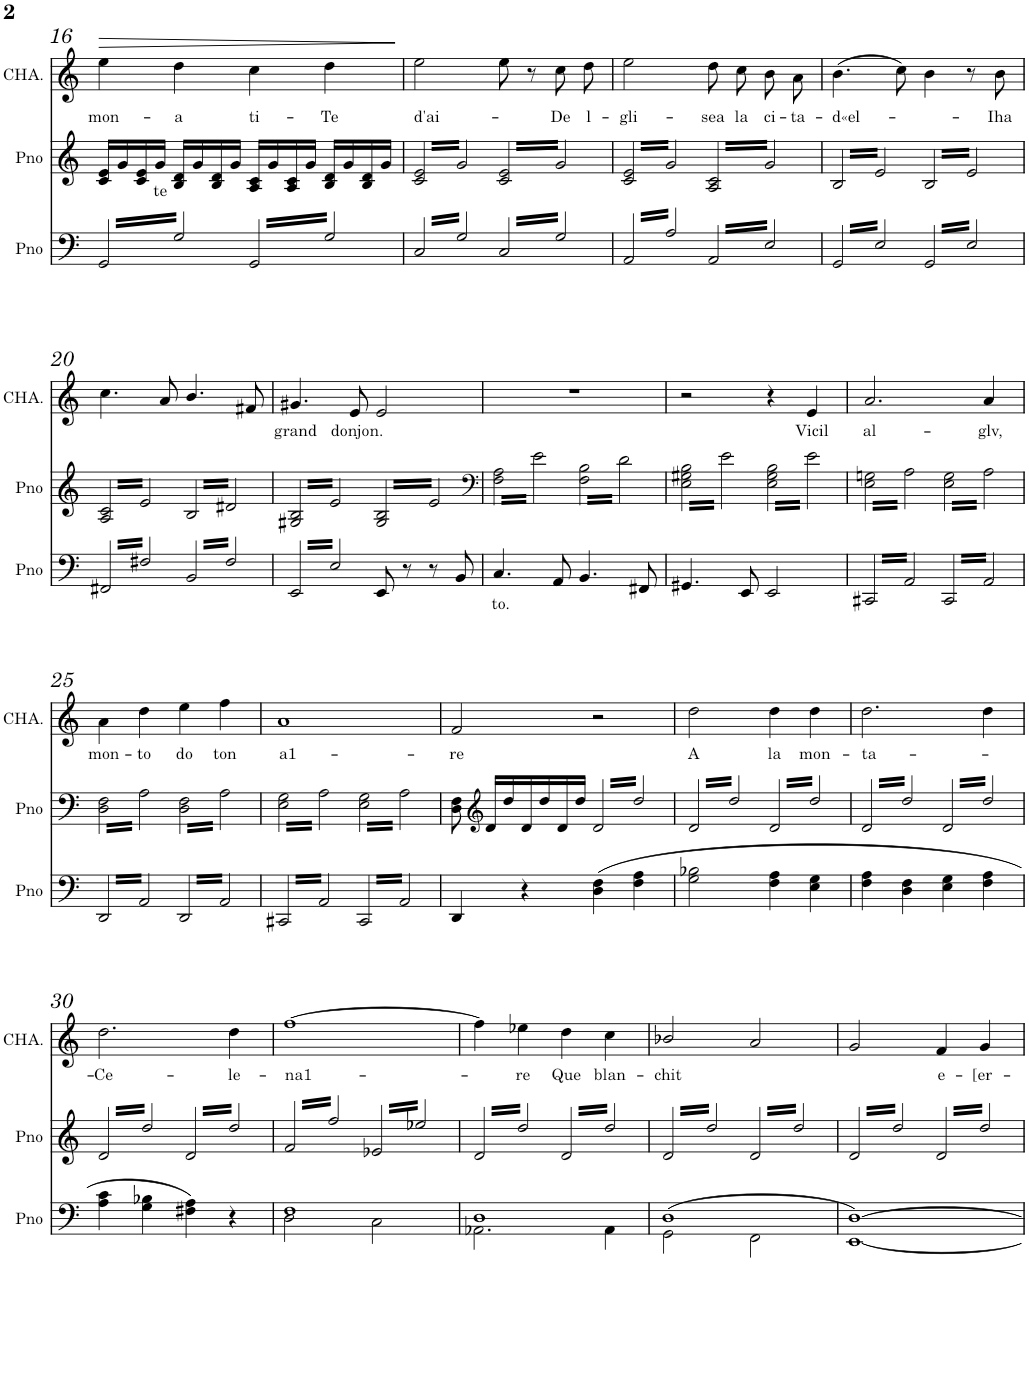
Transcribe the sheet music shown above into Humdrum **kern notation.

**kern	**text	**kern	**text	**kern	**text	**dynam
*part3	*part3	*part2	*part2	*part1	*part1	*part1
*staff3	*staff3	*staff2	*staff2	*staff1	*staff1	*staff1
*I"PIANO	*	*I"PIANO	*	*I"CHANT	*	*
*I'Pno	*	*I'Pno	*	*I'CHA.	*	*
!!LO:PB:g=z
*clefF4	*	*clefG2	*	*clefG2	*	*
*k[]	*	*k[]	*	*k[]	*	*
*M4/4	*	*M4/4	*	*M4/4	*	*
*met(c)	*	*met(c)	*	*met(c)	*	*
=16	=16	=16	=16	=16	=16	=16
!	!	!	!	!	!LO:LY:b	!LO:HP:b
*tremolo	*	*	*	*	*	*
32GG/LLL	.	16c/ 16e/LL	.	4ee\	mon-	>
32G/	.	.	.	.	.	.
32GG/	.	16g/	.	.	.	.
32G/	.	.	.	.	.	.
32GG/	.	16c/ 16e/	.	.	.	.
32G/	.	.	.	.	.	.
!	!	!	!LO:LY:b	!	!	!
32GG/	.	16g/JJ	te	.	.	.
32G/	.	.	.	.	.	.
!	!	!	!	!	!LO:LY:b	!
32GG/	.	16B/ 16d/LL	.	4dd\	-a	.
32G/	.	.	.	.	.	.
32GG/	.	16g/	.	.	.	.
32G/	.	.	.	.	.	.
32GG/	.	16B/ 16d/	.	.	.	.
32G/	.	.	.	.	.	.
32GG/	.	16g/JJ	.	.	.	.
32G/JJJ	.	.	.	.	.	.
!	!	!	!	!	!LO:LY:b	!
32GG/LLL	.	16A/ 16c/LL	.	4cc\	ti-	.
32G/	.	.	.	.	.	.
32GG/	.	16g/	.	.	.	.
32G/	.	.	.	.	.	.
32GG/	.	16A/ 16c/	.	.	.	.
32G/	.	.	.	.	.	.
32GG/	.	16g/JJ	.	.	.	.
32G/	.	.	.	.	.	.
!	!	!	!	!	!LO:LY:b	!
32GG/	.	16B/ 16d/LL	.	4dd\	-Te	.
32G/	.	.	.	.	.	.
32GG/	.	16g/	.	.	.	.
32G/	.	.	.	.	.	.
32GG/	.	16B/ 16d/	.	.	.	.
32G/	.	.	.	.	.	.
32GG/	.	16g/JJ	.	.	.	.
32G/JJJ	.	.	.	.	.	.
.	.	.	.	.	.	]
=17	=17	=17	=17	=17	=17	=17
!	!	!	!	!	!LO:LY:b	!
*	*	*tremolo	*	*	*	*
32C/LLL	.	32c/ 32e/LLL	.	2ee\	d'ai-	.
32G/	.	32g/	.	.	.	.
32C/	.	32c/ 32e/	.	.	.	.
32G/	.	32g/	.	.	.	.
32C/	.	32c/ 32e/	.	.	.	.
32G/	.	32g/	.	.	.	.
32C/	.	32c/ 32e/	.	.	.	.
32G/	.	32g/	.	.	.	.
32C/	.	32c/ 32e/	.	.	.	.
32G/	.	32g/	.	.	.	.
32C/	.	32c/ 32e/	.	.	.	.
32G/	.	32g/	.	.	.	.
32C/	.	32c/ 32e/	.	.	.	.
32G/	.	32g/	.	.	.	.
32C/	.	32c/ 32e/	.	.	.	.
32G/JJJ	.	32g/JJJ	.	.	.	.
32C/LLL	.	32c/ 32e/LLL	.	8ee\	.	.
32G/	.	32g/	.	.	.	.
32C/	.	32c/ 32e/	.	.	.	.
32G/	.	32g/	.	.	.	.
32C/	.	32c/ 32e/	.	8r	.	.
32G/	.	32g/	.	.	.	.
32C/	.	32c/ 32e/	.	.	.	.
32G/	.	32g/	.	.	.	.
!	!	!	!	!	!LO:LY:b	!
32C/	.	32c/ 32e/	.	8cc\L	-De	.
32G/	.	32g/	.	.	.	.
32C/	.	32c/ 32e/	.	.	.	.
32G/	.	32g/	.	.	.	.
!	!	!	!	!	!LO:LY:b	!
32C/	.	32c/ 32e/	.	8dd\J	l-	.
32G/	.	32g/	.	.	.	.
32C/	.	32c/ 32e/	.	.	.	.
32G/JJJ	.	32g/JJJ	.	.	.	.
=18	=18	=18	=18	=18	=18	=18
!	!	!	!	!	!LO:LY:b	!
32AA/LLL	.	32c/ 32e/LLL	.	2ee\	-gli-	.
32A/	.	32g/	.	.	.	.
32AA/	.	32c/ 32e/	.	.	.	.
32A/	.	32g/	.	.	.	.
32AA/	.	32c/ 32e/	.	.	.	.
32A/	.	32g/	.	.	.	.
32AA/	.	32c/ 32e/	.	.	.	.
32A/	.	32g/	.	.	.	.
32AA/	.	32c/ 32e/	.	.	.	.
32A/	.	32g/	.	.	.	.
32AA/	.	32c/ 32e/	.	.	.	.
32A/	.	32g/	.	.	.	.
32AA/	.	32c/ 32e/	.	.	.	.
32A/	.	32g/	.	.	.	.
32AA/	.	32c/ 32e/	.	.	.	.
32A/JJJ	.	32g/JJJ	.	.	.	.
!	!	!	!	!	!LO:LY:b	!
32AA/LLL	.	32A/ 32c/LLL	.	8dd\L	-sea	.
32E/	.	32g/	.	.	.	.
32AA/	.	32A/ 32c/	.	.	.	.
32E/	.	32g/	.	.	.	.
!	!	!	!	!	!LO:LY:b	!
32AA/	.	32A/ 32c/	.	8cc\J	la	.
32E/	.	32g/	.	.	.	.
32AA/	.	32A/ 32c/	.	.	.	.
32E/	.	32g/	.	.	.	.
!	!	!	!	!	!LO:LY:b	!
32AA/	.	32A/ 32c/	.	8b\L	ci-	.
32E/	.	32g/	.	.	.	.
32AA/	.	32A/ 32c/	.	.	.	.
32E/	.	32g/	.	.	.	.
!	!	!	!	!	!LO:LY:b	!
32AA/	.	32A/ 32c/	.	8a\J	-ta-	.
32E/	.	32g/	.	.	.	.
32AA/	.	32A/ 32c/	.	.	.	.
32E/JJJ	.	32g/JJJ	.	.	.	.
=19	=19	=19	=19	=19	=19	=19
!	!	!	!	!	!LO:LY:b	!
32GG/LLL	.	32B/LLL	.	(>4.b\	-d«el-	.
32E/	.	32e/	.	.	.	.
32GG/	.	32B/	.	.	.	.
32E/	.	32e/	.	.	.	.
32GG/	.	32B/	.	.	.	.
32E/	.	32e/	.	.	.	.
32GG/	.	32B/	.	.	.	.
32E/	.	32e/	.	.	.	.
32GG/	.	32B/	.	.	.	.
32E/	.	32e/	.	.	.	.
32GG/	.	32B/	.	.	.	.
32E/	.	32e/	.	.	.	.
32GG/	.	32B/	.	8cc\)	.	.
32E/	.	32e/	.	.	.	.
32GG/	.	32B/	.	.	.	.
32E/JJJ	.	32e/JJJ	.	.	.	.
32GG/LLL	.	32B/LLL	.	4b\	.	.
32E/	.	32e/	.	.	.	.
32GG/	.	32B/	.	.	.	.
32E/	.	32e/	.	.	.	.
32GG/	.	32B/	.	.	.	.
32E/	.	32e/	.	.	.	.
32GG/	.	32B/	.	.	.	.
32E/	.	32e/	.	.	.	.
32GG/	.	32B/	.	8r	.	.
32E/	.	32e/	.	.	.	.
32GG/	.	32B/	.	.	.	.
32E/	.	32e/	.	.	.	.
!	!	!	!	!	!LO:LY:b	!
32GG/	.	32B/	.	8b\	-Iha	.
32E/	.	32e/	.	.	.	.
32GG/	.	32B/	.	.	.	.
32E/JJJ	.	32e/JJJ	.	.	.	.
!!LO:LB:g=z
=20	=20	=20	=20	=20	=20	=20
32FF#X/LLL	.	32A/ 32c/LLL	.	4.cc\	.	.
32F#X/	.	32e/	.	.	.	.
32FF#X/	.	32A/ 32c/	.	.	.	.
32F#X/	.	32e/	.	.	.	.
32FF#X/	.	32A/ 32c/	.	.	.	.
32F#X/	.	32e/	.	.	.	.
32FF#X/	.	32A/ 32c/	.	.	.	.
32F#X/	.	32e/	.	.	.	.
32FF#X/	.	32A/ 32c/	.	.	.	.
32F#X/	.	32e/	.	.	.	.
32FF#X/	.	32A/ 32c/	.	.	.	.
32F#X/	.	32e/	.	.	.	.
32FF#X/	.	32A/ 32c/	.	8a/	.	.
32F#X/	.	32e/	.	.	.	.
32FF#X/	.	32A/ 32c/	.	.	.	.
32F#X/JJJ	.	32e/JJJ	.	.	.	.
32BB/LLL	.	32B/LLL	.	4.b/	.	.
32F#/	.	32d#X/	.	.	.	.
32BB/	.	32B/	.	.	.	.
32F#/	.	32d#X/	.	.	.	.
32BB/	.	32B/	.	.	.	.
32F#/	.	32d#X/	.	.	.	.
32BB/	.	32B/	.	.	.	.
32F#/	.	32d#X/	.	.	.	.
32BB/	.	32B/	.	.	.	.
32F#/	.	32d#X/	.	.	.	.
32BB/	.	32B/	.	.	.	.
32F#/	.	32d#X/	.	.	.	.
32BB/	.	32B/	.	8f#X/	.	.
32F#/	.	32d#X/	.	.	.	.
32BB/	.	32B/	.	.	.	.
32F#/JJJ	.	32d#X/JJJ	.	.	.	.
=21	=21	=21	=21	=21	=21	=21
!	!	!	!	!	!LO:LY:b	!
32EE/LLL	.	32G#X/ 32B/LLL	.	4.g#X/	grand	.
32E/	.	32e/	.	.	.	.
32EE/	.	32G#X/ 32B/	.	.	.	.
32E/	.	32e/	.	.	.	.
32EE/	.	32G#X/ 32B/	.	.	.	.
32E/	.	32e/	.	.	.	.
32EE/	.	32G#X/ 32B/	.	.	.	.
32E/	.	32e/	.	.	.	.
32EE/	.	32G#X/ 32B/	.	.	.	.
32E/	.	32e/	.	.	.	.
32EE/	.	32G#X/ 32B/	.	.	.	.
32E/	.	32e/	.	.	.	.
!	!	!	!	!	!LO:LY:b	!
32EE/	.	32G#X/ 32B/	.	8e/	donjon.	.
32E/	.	32e/	.	.	.	.
32EE/	.	32G#X/ 32B/	.	.	.	.
32E/JJJ	.	32e/JJJ	.	.	.	.
*Xtremolo	*	*	*	*	*	*
8EE/	.	32G#/ 32B/LLL	.	2e/	.	.
.	.	32e/	.	.	.	.
.	.	32G#/ 32B/	.	.	.	.
.	.	32e/	.	.	.	.
8r	.	32G#/ 32B/	.	.	.	.
.	.	32e/	.	.	.	.
.	.	32G#/ 32B/	.	.	.	.
.	.	32e/	.	.	.	.
8r	.	32G#/ 32B/	.	.	.	.
.	.	32e/	.	.	.	.
.	.	32G#/ 32B/	.	.	.	.
.	.	32e/	.	.	.	.
8BB/	.	32G#/ 32B/	.	.	.	.
.	.	32e/	.	.	.	.
.	.	32G#/ 32B/	.	.	.	.
.	.	32e/JJJ	.	.	.	.
=22	=22	=22	=22	=22	=22	=22
*	*	*clefF4	*	*	*	*
!	!LO:LY:b	!	!	!	!	!
4.C/	to.	32F\ 32A\LLL	.	1r	.	.
.	.	32e\	.	.	.	.
.	.	32F\ 32A\	.	.	.	.
.	.	32e\	.	.	.	.
.	.	32F\ 32A\	.	.	.	.
.	.	32e\	.	.	.	.
.	.	32F\ 32A\	.	.	.	.
.	.	32e\	.	.	.	.
.	.	32F\ 32A\	.	.	.	.
.	.	32e\	.	.	.	.
.	.	32F\ 32A\	.	.	.	.
.	.	32e\	.	.	.	.
8AA/	.	32F\ 32A\	.	.	.	.
.	.	32e\	.	.	.	.
.	.	32F\ 32A\	.	.	.	.
.	.	32e\JJJ	.	.	.	.
4.BB/	.	32F\ 32B\LLL	.	.	.	.
.	.	32d\	.	.	.	.
.	.	32F\ 32B\	.	.	.	.
.	.	32d\	.	.	.	.
.	.	32F\ 32B\	.	.	.	.
.	.	32d\	.	.	.	.
.	.	32F\ 32B\	.	.	.	.
.	.	32d\	.	.	.	.
.	.	32F\ 32B\	.	.	.	.
.	.	32d\	.	.	.	.
.	.	32F\ 32B\	.	.	.	.
.	.	32d\	.	.	.	.
8FF#X/	.	32F\ 32B\	.	.	.	.
.	.	32d\	.	.	.	.
.	.	32F\ 32B\	.	.	.	.
.	.	32d\JJJ	.	.	.	.
=23	=23	=23	=23	=23	=23	=23
4.GG#X/	.	32E\ 32G#X\ 32B\LLL	.	2r	.	.
.	.	32e\	.	.	.	.
.	.	32E\ 32G#X\ 32B\	.	.	.	.
.	.	32e\	.	.	.	.
.	.	32E\ 32G#X\ 32B\	.	.	.	.
.	.	32e\	.	.	.	.
.	.	32E\ 32G#X\ 32B\	.	.	.	.
.	.	32e\	.	.	.	.
.	.	32E\ 32G#X\ 32B\	.	.	.	.
.	.	32e\	.	.	.	.
.	.	32E\ 32G#X\ 32B\	.	.	.	.
.	.	32e\	.	.	.	.
8EE/	.	32E\ 32G#X\ 32B\	.	.	.	.
.	.	32e\	.	.	.	.
.	.	32E\ 32G#X\ 32B\	.	.	.	.
.	.	32e\JJJ	.	.	.	.
2EE/	.	32E\ 32G#\ 32B\LLL	.	4r	.	.
.	.	32e\	.	.	.	.
.	.	32E\ 32G#\ 32B\	.	.	.	.
.	.	32e\	.	.	.	.
.	.	32E\ 32G#\ 32B\	.	.	.	.
.	.	32e\	.	.	.	.
.	.	32E\ 32G#\ 32B\	.	.	.	.
.	.	32e\	.	.	.	.
!	!	!	!	!	!LO:LY:b	!
.	.	32E\ 32G#\ 32B\	.	4e/	Vicil	.
.	.	32e\	.	.	.	.
.	.	32E\ 32G#\ 32B\	.	.	.	.
.	.	32e\	.	.	.	.
.	.	32E\ 32G#\ 32B\	.	.	.	.
.	.	32e\	.	.	.	.
.	.	32E\ 32G#\ 32B\	.	.	.	.
.	.	32e\JJJ	.	.	.	.
=24	=24	=24	=24	=24	=24	=24
!	!	!	!	!	!LO:LY:b	!
*tremolo	*	*	*	*	*	*
32CC#X/LLL	.	32E\ 32Gn\LLL	.	2.a/	al-	.
32AA/	.	32A\	.	.	.	.
32CC#X/	.	32E\ 32Gn\	.	.	.	.
32AA/	.	32A\	.	.	.	.
32CC#X/	.	32E\ 32Gn\	.	.	.	.
32AA/	.	32A\	.	.	.	.
32CC#X/	.	32E\ 32Gn\	.	.	.	.
32AA/	.	32A\	.	.	.	.
32CC#X/	.	32E\ 32Gn\	.	.	.	.
32AA/	.	32A\	.	.	.	.
32CC#X/	.	32E\ 32Gn\	.	.	.	.
32AA/	.	32A\	.	.	.	.
32CC#X/	.	32E\ 32Gn\	.	.	.	.
32AA/	.	32A\	.	.	.	.
32CC#X/	.	32E\ 32Gn\	.	.	.	.
32AA/JJJ	.	32A\JJJ	.	.	.	.
32CC#/LLL	.	32E\ 32G\LLL	.	.	.	.
32AA/	.	32A\	.	.	.	.
32CC#/	.	32E\ 32G\	.	.	.	.
32AA/	.	32A\	.	.	.	.
32CC#/	.	32E\ 32G\	.	.	.	.
32AA/	.	32A\	.	.	.	.
32CC#/	.	32E\ 32G\	.	.	.	.
32AA/	.	32A\	.	.	.	.
!	!	!	!	!	!LO:LY:b	!
32CC#/	.	32E\ 32G\	.	4a/	-glv,	.
32AA/	.	32A\	.	.	.	.
32CC#/	.	32E\ 32G\	.	.	.	.
32AA/	.	32A\	.	.	.	.
32CC#/	.	32E\ 32G\	.	.	.	.
32AA/	.	32A\	.	.	.	.
32CC#/	.	32E\ 32G\	.	.	.	.
32AA/JJJ	.	32A\JJJ	.	.	.	.
!!LO:LB:g=z
=25	=25	=25	=25	=25	=25	=25
!	!	!	!	!	!LO:LY:b	!
32DD/LLL	.	32D\ 32F\LLL	.	4a\	mon-	.
32AA/	.	32A\	.	.	.	.
32DD/	.	32D\ 32F\	.	.	.	.
32AA/	.	32A\	.	.	.	.
32DD/	.	32D\ 32F\	.	.	.	.
32AA/	.	32A\	.	.	.	.
32DD/	.	32D\ 32F\	.	.	.	.
32AA/	.	32A\	.	.	.	.
!	!	!	!	!	!LO:LY:b	!
32DD/	.	32D\ 32F\	.	4dd\	-to	.
32AA/	.	32A\	.	.	.	.
32DD/	.	32D\ 32F\	.	.	.	.
32AA/	.	32A\	.	.	.	.
32DD/	.	32D\ 32F\	.	.	.	.
32AA/	.	32A\	.	.	.	.
32DD/	.	32D\ 32F\	.	.	.	.
32AA/JJJ	.	32A\JJJ	.	.	.	.
!	!	!	!	!	!LO:LY:b	!
32DD/LLL	.	32D\ 32F\LLL	.	4ee\	do	.
32AA/	.	32A\	.	.	.	.
32DD/	.	32D\ 32F\	.	.	.	.
32AA/	.	32A\	.	.	.	.
32DD/	.	32D\ 32F\	.	.	.	.
32AA/	.	32A\	.	.	.	.
32DD/	.	32D\ 32F\	.	.	.	.
32AA/	.	32A\	.	.	.	.
!	!	!	!	!	!LO:LY:b	!
32DD/	.	32D\ 32F\	.	4ff\	ton	.
32AA/	.	32A\	.	.	.	.
32DD/	.	32D\ 32F\	.	.	.	.
32AA/	.	32A\	.	.	.	.
32DD/	.	32D\ 32F\	.	.	.	.
32AA/	.	32A\	.	.	.	.
32DD/	.	32D\ 32F\	.	.	.	.
32AA/JJJ	.	32A\JJJ	.	.	.	.
=26	=26	=26	=26	=26	=26	=26
!	!	!	!	!	!LO:LY:b	!
32CC#X/LLL	.	32E\ 32G\LLL	.	1a	a1-	.
32AA/	.	32A\	.	.	.	.
32CC#X/	.	32E\ 32G\	.	.	.	.
32AA/	.	32A\	.	.	.	.
32CC#X/	.	32E\ 32G\	.	.	.	.
32AA/	.	32A\	.	.	.	.
32CC#X/	.	32E\ 32G\	.	.	.	.
32AA/	.	32A\	.	.	.	.
32CC#X/	.	32E\ 32G\	.	.	.	.
32AA/	.	32A\	.	.	.	.
32CC#X/	.	32E\ 32G\	.	.	.	.
32AA/	.	32A\	.	.	.	.
32CC#X/	.	32E\ 32G\	.	.	.	.
32AA/	.	32A\	.	.	.	.
32CC#X/	.	32E\ 32G\	.	.	.	.
32AA/JJJ	.	32A\JJJ	.	.	.	.
32CC#/LLL	.	32E\ 32G\LLL	.	.	.	.
32AA/	.	32A\	.	.	.	.
32CC#/	.	32E\ 32G\	.	.	.	.
32AA/	.	32A\	.	.	.	.
32CC#/	.	32E\ 32G\	.	.	.	.
32AA/	.	32A\	.	.	.	.
32CC#/	.	32E\ 32G\	.	.	.	.
32AA/	.	32A\	.	.	.	.
32CC#/	.	32E\ 32G\	.	.	.	.
32AA/	.	32A\	.	.	.	.
32CC#/	.	32E\ 32G\	.	.	.	.
32AA/	.	32A\	.	.	.	.
32CC#/	.	32E\ 32G\	.	.	.	.
32AA/	.	32A\	.	.	.	.
32CC#/	.	32E\ 32G\	.	.	.	.
32AA/JJJ	.	32A\JJJ	.	.	.	.
*	*	*Xtremolo	*	*	*	*
*Xtremolo	*	*	*	*	*	*
=27	=27	=27	=27	=27	=27	=27
!	!	!	!	!	!LO:LY:b	!
4DD/	.	8D\ 8F\	.	2f/	-re	.
.	.	.	.	.	.	.
.	.	.	.	.	.	.
.	.	.	.	.	.	.
*	*	*clefG2	*	*	*	*
.	.	16d/LL	.	.	.	.
.	.	.	.	.	.	.
.	.	16dd/	.	.	.	.
.	.	.	.	.	.	.
4r	.	16d/	.	.	.	.
.	.	16dd/	.	.	.	.
.	.	16d/	.	.	.	.
.	.	16dd/JJ	.	.	.	.
*	*	*tremolo	*	*	*	*
(>4D\ 4F\	.	32d/LLL	.	2r	.	.
.	.	32dd/	.	.	.	.
.	.	32d/	.	.	.	.
.	.	32dd/	.	.	.	.
.	.	32d/	.	.	.	.
.	.	32dd/	.	.	.	.
.	.	32d/	.	.	.	.
.	.	32dd/	.	.	.	.
4F\ 4A\	.	32d/	.	.	.	.
.	.	32dd/	.	.	.	.
.	.	32d/	.	.	.	.
.	.	32dd/	.	.	.	.
.	.	32d/	.	.	.	.
.	.	32dd/	.	.	.	.
.	.	32d/	.	.	.	.
.	.	32dd/JJJ	.	.	.	.
=28	=28	=28	=28	=28	=28	=28
!	!	!	!	!	!LO:LY:b	!
2G\ 2B-X\	.	32d/LLL	.	2dd\	A	.
.	.	32dd/	.	.	.	.
.	.	32d/	.	.	.	.
.	.	32dd/	.	.	.	.
.	.	32d/	.	.	.	.
.	.	32dd/	.	.	.	.
.	.	32d/	.	.	.	.
.	.	32dd/	.	.	.	.
.	.	32d/	.	.	.	.
.	.	32dd/	.	.	.	.
.	.	32d/	.	.	.	.
.	.	32dd/	.	.	.	.
.	.	32d/	.	.	.	.
.	.	32dd/	.	.	.	.
.	.	32d/	.	.	.	.
.	.	32dd/JJJ	.	.	.	.
!	!	!	!	!	!LO:LY:b	!
4F\ 4A\	.	32d/LLL	.	4dd\	la	.
.	.	32dd/	.	.	.	.
.	.	32d/	.	.	.	.
.	.	32dd/	.	.	.	.
.	.	32d/	.	.	.	.
.	.	32dd/	.	.	.	.
.	.	32d/	.	.	.	.
.	.	32dd/	.	.	.	.
!	!	!	!	!	!LO:LY:b	!
4E\ 4G\	.	32d/	.	4dd\	mon-	.
.	.	32dd/	.	.	.	.
.	.	32d/	.	.	.	.
.	.	32dd/	.	.	.	.
.	.	32d/	.	.	.	.
.	.	32dd/	.	.	.	.
.	.	32d/	.	.	.	.
.	.	32dd/JJJ	.	.	.	.
=29	=29	=29	=29	=29	=29	=29
!	!	!	!	!	!LO:LY:b	!
4F\ 4A\	.	32d/LLL	.	2.dd\	-ta-	.
.	.	32dd/	.	.	.	.
.	.	32d/	.	.	.	.
.	.	32dd/	.	.	.	.
.	.	32d/	.	.	.	.
.	.	32dd/	.	.	.	.
.	.	32d/	.	.	.	.
.	.	32dd/	.	.	.	.
4D\ 4F\	.	32d/	.	.	.	.
.	.	32dd/	.	.	.	.
.	.	32d/	.	.	.	.
.	.	32dd/	.	.	.	.
.	.	32d/	.	.	.	.
.	.	32dd/	.	.	.	.
.	.	32d/	.	.	.	.
.	.	32dd/JJJ	.	.	.	.
4E\ 4G\	.	32d/LLL	.	.	.	.
.	.	32dd/	.	.	.	.
.	.	32d/	.	.	.	.
.	.	32dd/	.	.	.	.
.	.	32d/	.	.	.	.
.	.	32dd/	.	.	.	.
.	.	32d/	.	.	.	.
.	.	32dd/	.	.	.	.
4F\ 4A\	.	32d/	.	4dd\	.	.
.	.	32dd/	.	.	.	.
.	.	32d/	.	.	.	.
.	.	32dd/	.	.	.	.
.	.	32d/	.	.	.	.
.	.	32dd/	.	.	.	.
.	.	32d/	.	.	.	.
.	.	32dd/JJJ	.	.	.	.
!!LO:LB:g=z
=30	=30	=30	=30	=30	=30	=30
!	!	!	!	!	!LO:LY:b	!
4A\ 4c\	.	32d/LLL	.	2.dd\	-Ce-	.
.	.	32dd/	.	.	.	.
.	.	32d/	.	.	.	.
.	.	32dd/	.	.	.	.
.	.	32d/	.	.	.	.
.	.	32dd/	.	.	.	.
.	.	32d/	.	.	.	.
.	.	32dd/	.	.	.	.
4G\ 4B-X\	.	32d/	.	.	.	.
.	.	32dd/	.	.	.	.
.	.	32d/	.	.	.	.
.	.	32dd/	.	.	.	.
.	.	32d/	.	.	.	.
.	.	32dd/	.	.	.	.
.	.	32d/	.	.	.	.
.	.	32dd/JJJ	.	.	.	.
4F#X\ 4A\)	.	32d/LLL	.	.	.	.
.	.	32dd/	.	.	.	.
.	.	32d/	.	.	.	.
.	.	32dd/	.	.	.	.
.	.	32d/	.	.	.	.
.	.	32dd/	.	.	.	.
.	.	32d/	.	.	.	.
.	.	32dd/	.	.	.	.
!	!	!	!	!	!LO:LY:b	!
4r	.	32d/	.	4dd\	-le-	.
.	.	32dd/	.	.	.	.
.	.	32d/	.	.	.	.
.	.	32dd/	.	.	.	.
.	.	32d/	.	.	.	.
.	.	32dd/	.	.	.	.
.	.	32d/	.	.	.	.
.	.	32dd/JJJ	.	.	.	.
=31	=31	=31	=31	=31	=31	=31
*^	*	*	*	*	*	*
!	!	!	!	!	!	!LO:LY:b	!
2D\	1F	.	32f/LLL	.	[1ff	-na1-	.
.	.	.	32ff/	.	.	.	.
.	.	.	32f/	.	.	.	.
.	.	.	32ff/	.	.	.	.
.	.	.	32f/	.	.	.	.
.	.	.	32ff/	.	.	.	.
.	.	.	32f/	.	.	.	.
.	.	.	32ff/	.	.	.	.
.	.	.	32f/	.	.	.	.
.	.	.	32ff/	.	.	.	.
.	.	.	32f/	.	.	.	.
.	.	.	32ff/	.	.	.	.
.	.	.	32f/	.	.	.	.
.	.	.	32ff/	.	.	.	.
.	.	.	32f/	.	.	.	.
.	.	.	32ff/JJJ	.	.	.	.
2C\	.	.	32e-X/LLL	.	.	.	.
.	.	.	32ee-X/	.	.	.	.
.	.	.	32e-X/	.	.	.	.
.	.	.	32ee-X/	.	.	.	.
.	.	.	32e-X/	.	.	.	.
.	.	.	32ee-X/	.	.	.	.
.	.	.	32e-X/	.	.	.	.
.	.	.	32ee-X/	.	.	.	.
.	.	.	32e-X/	.	.	.	.
.	.	.	32ee-X/	.	.	.	.
.	.	.	32e-X/	.	.	.	.
.	.	.	32ee-X/	.	.	.	.
.	.	.	32e-X/	.	.	.	.
.	.	.	32ee-X/	.	.	.	.
.	.	.	32e-X/	.	.	.	.
.	.	.	32ee-X/JJJ	.	.	.	.
=32	=32	=32	=32	=32	=32	=32	=32
2.AA-X\	1D	.	32d/LLL	.	4ff\]	.	.
.	.	.	32dd/	.	.	.	.
.	.	.	32d/	.	.	.	.
.	.	.	32dd/	.	.	.	.
.	.	.	32d/	.	.	.	.
.	.	.	32dd/	.	.	.	.
.	.	.	32d/	.	.	.	.
.	.	.	32dd/	.	.	.	.
!	!	!	!	!	!	!LO:LY:b	!
.	.	.	32d/	.	4ee-X\	-re	.
.	.	.	32dd/	.	.	.	.
.	.	.	32d/	.	.	.	.
.	.	.	32dd/	.	.	.	.
.	.	.	32d/	.	.	.	.
.	.	.	32dd/	.	.	.	.
.	.	.	32d/	.	.	.	.
.	.	.	32dd/JJJ	.	.	.	.
!	!	!	!	!	!	!LO:LY:b	!
.	.	.	32d/LLL	.	4dd\	Que	.
.	.	.	32dd/	.	.	.	.
.	.	.	32d/	.	.	.	.
.	.	.	32dd/	.	.	.	.
.	.	.	32d/	.	.	.	.
.	.	.	32dd/	.	.	.	.
.	.	.	32d/	.	.	.	.
.	.	.	32dd/	.	.	.	.
!	!	!	!	!	!	!LO:LY:b	!
4AA-\	.	.	32d/	.	4cc\	blan-	.
.	.	.	32dd/	.	.	.	.
.	.	.	32d/	.	.	.	.
.	.	.	32dd/	.	.	.	.
.	.	.	32d/	.	.	.	.
.	.	.	32dd/	.	.	.	.
.	.	.	32d/	.	.	.	.
.	.	.	32dd/JJJ	.	.	.	.
=33	=33	=33	=33	=33	=33	=33	=33
!	!	!	!	!	!	!LO:LY:b	!
(>1D	2GG\	.	32d/LLL	.	2b-X/	-chit	.
.	.	.	32dd/	.	.	.	.
.	.	.	32d/	.	.	.	.
.	.	.	32dd/	.	.	.	.
.	.	.	32d/	.	.	.	.
.	.	.	32dd/	.	.	.	.
.	.	.	32d/	.	.	.	.
.	.	.	32dd/	.	.	.	.
.	.	.	32d/	.	.	.	.
.	.	.	32dd/	.	.	.	.
.	.	.	32d/	.	.	.	.
.	.	.	32dd/	.	.	.	.
.	.	.	32d/	.	.	.	.
.	.	.	32dd/	.	.	.	.
.	.	.	32d/	.	.	.	.
.	.	.	32dd/JJJ	.	.	.	.
.	2FF\	.	32d/LLL	.	2a/	.	.
.	.	.	32dd/	.	.	.	.
.	.	.	32d/	.	.	.	.
.	.	.	32dd/	.	.	.	.
.	.	.	32d/	.	.	.	.
.	.	.	32dd/	.	.	.	.
.	.	.	32d/	.	.	.	.
.	.	.	32dd/	.	.	.	.
.	.	.	32d/	.	.	.	.
.	.	.	32dd/	.	.	.	.
.	.	.	32d/	.	.	.	.
.	.	.	32dd/	.	.	.	.
.	.	.	32d/	.	.	.	.
.	.	.	32dd/	.	.	.	.
.	.	.	32d/	.	.	.	.
.	.	.	32dd/JJJ	.	.	.	.
*v	*v	*	*	*	*	*	*
=34	=34	=34	=34	=34	=34	=34
[1EE [1D)	.	32d/LLL	.	2g/	.	.
.	.	32dd/	.	.	.	.
.	.	32d/	.	.	.	.
.	.	32dd/	.	.	.	.
.	.	32d/	.	.	.	.
.	.	32dd/	.	.	.	.
.	.	32d/	.	.	.	.
.	.	32dd/	.	.	.	.
.	.	32d/	.	.	.	.
.	.	32dd/	.	.	.	.
.	.	32d/	.	.	.	.
.	.	32dd/	.	.	.	.
.	.	32d/	.	.	.	.
.	.	32dd/	.	.	.	.
.	.	32d/	.	.	.	.
.	.	32dd/JJJ	.	.	.	.
!	!	!	!	!	!LO:LY:b	!
.	.	32d/LLL	.	4f/	e-	.
.	.	32dd/	.	.	.	.
.	.	32d/	.	.	.	.
.	.	32dd/	.	.	.	.
.	.	32d/	.	.	.	.
.	.	32dd/	.	.	.	.
.	.	32d/	.	.	.	.
.	.	32dd/	.	.	.	.
!	!	!	!	!	!LO:LY:b	!
.	.	32d/	.	4g/	-[er-	.
.	.	32dd/	.	.	.	.
.	.	32d/	.	.	.	.
.	.	32dd/	.	.	.	.
.	.	32d/	.	.	.	.
.	.	32dd/	.	.	.	.
.	.	32d/	.	.	.	.
.	.	32dd/JJJ	.	.	.	.
*	*	*Xtremolo	*	*	*	*
.	.	.	.	.	.	.
.	.	.	.	.	.	.
.	.	.	.	.	.	.
.	.	.	.	.	.	.
.	.	.	.	.	.	.
.	.	.	.	.	.	.
.	.	.	.	.	.	.
.	.	.	.	.	.	.
=	=	=	=	=	=	=
*-	*-	*-	*-	*-	*-	*-
